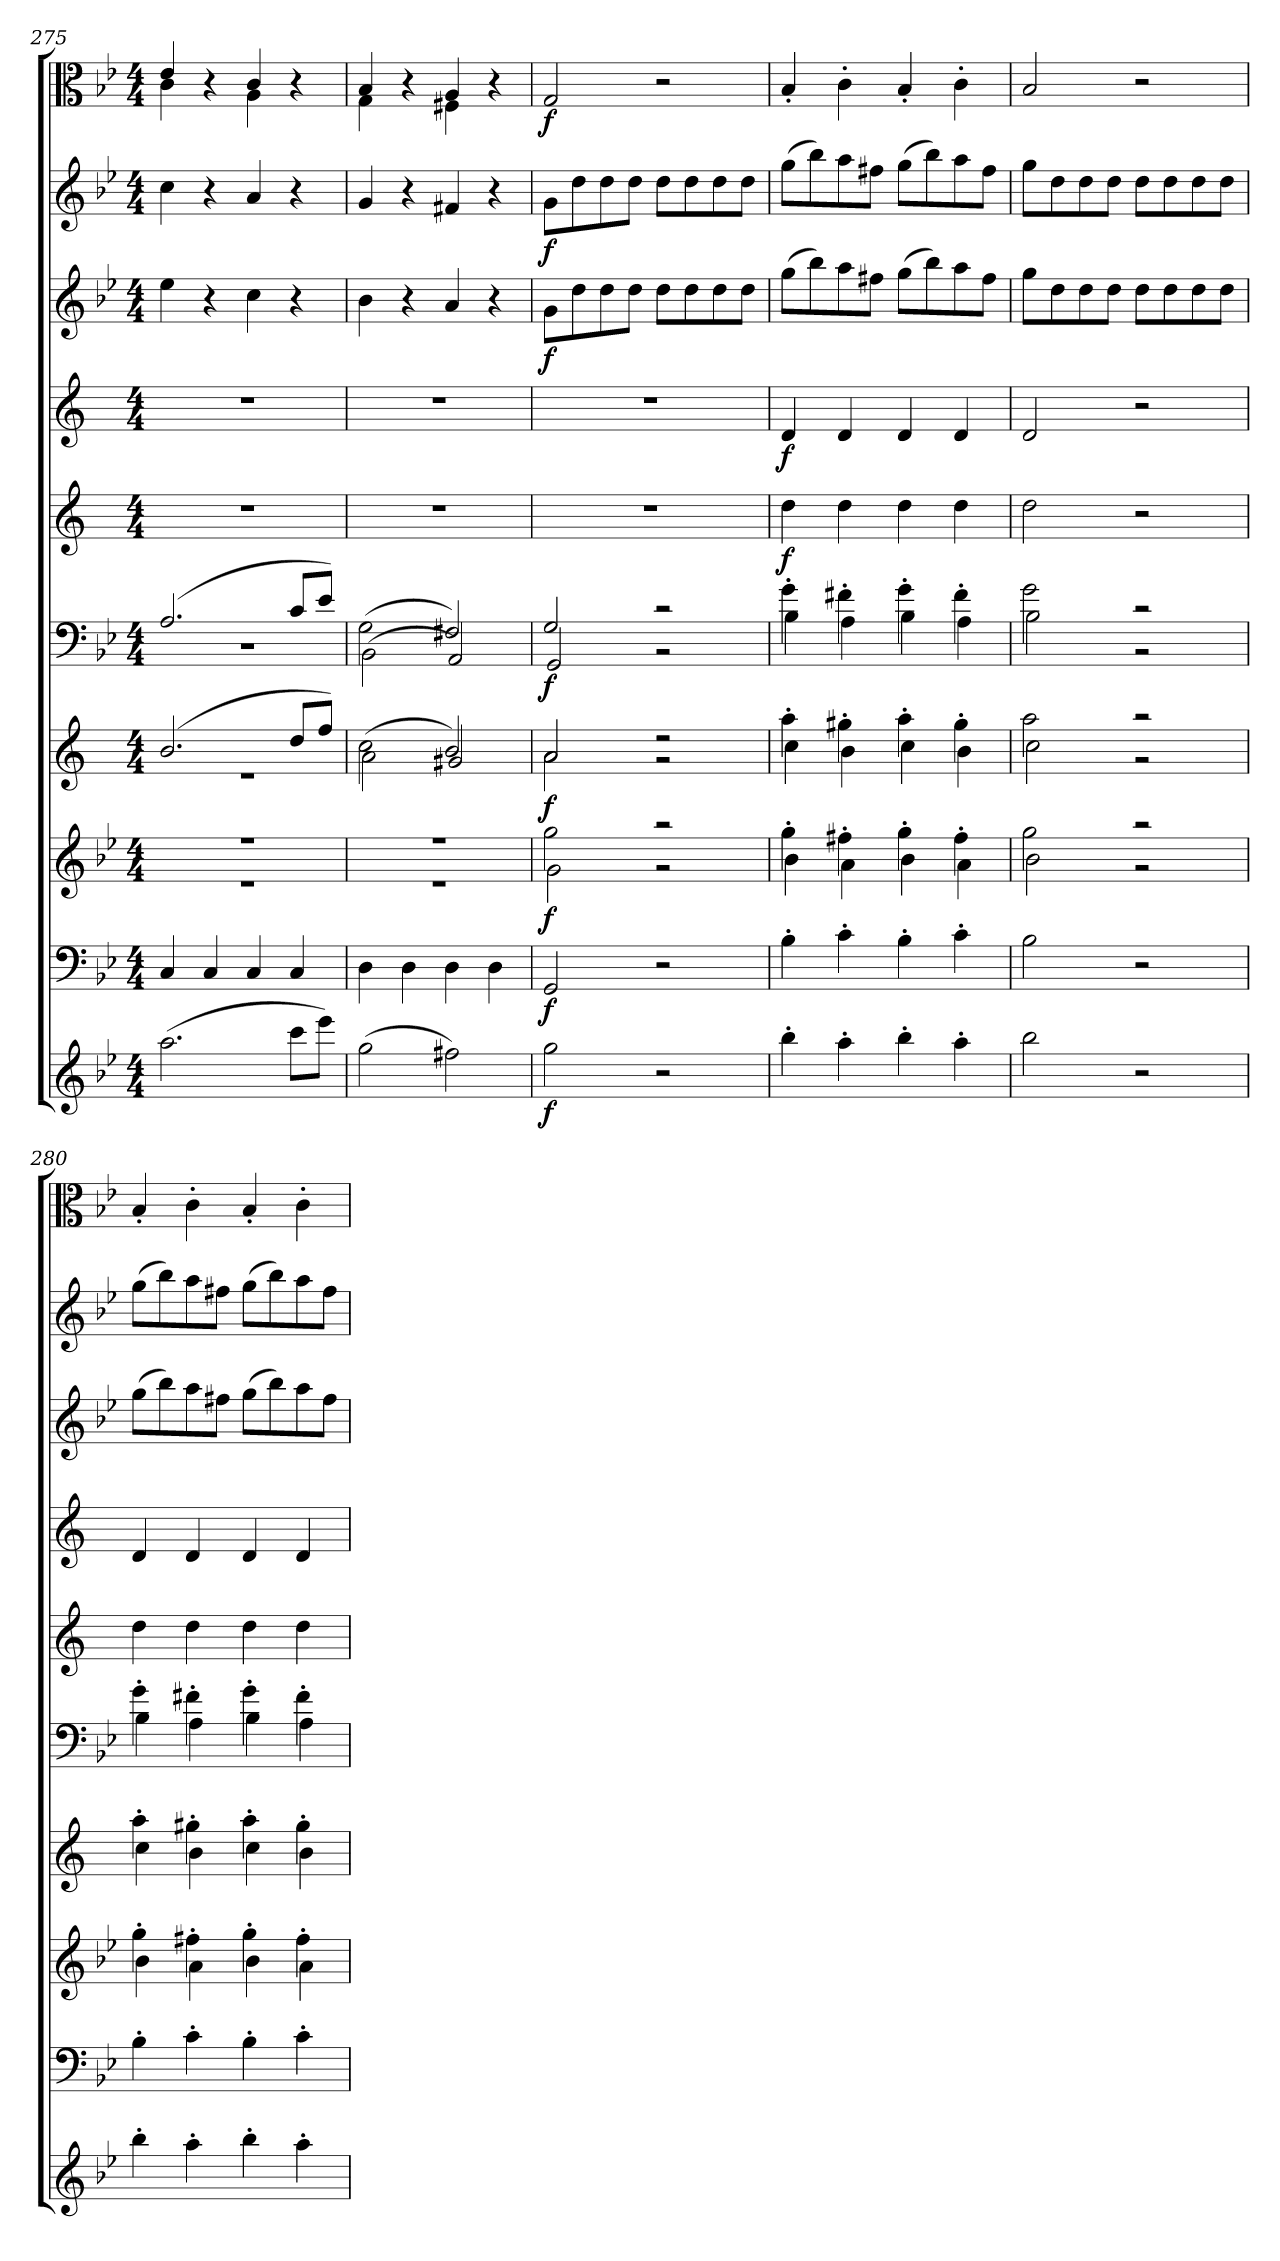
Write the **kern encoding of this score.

**kern	**dynam	**kern	**dynam	**kern	**dynam	**kern	**dynam	**kern	**dynam	**kern	**dynam	**kern	**dynam	**kern	**dynam	**kern	**dynam	**kern	**dynam
*part10	*part10	*part9	*part9	*part8	*part8	*part7	*part7	*part6	*part6	*part5	*part5	*part4	*part4	*part3	*part3	*part2	*part2	*part1	*part1
*staff10	*staff10	*staff9	*staff9	*staff8	*staff8	*staff7	*staff7	*staff6	*staff6	*staff5	*staff5	*staff4	*staff4	*staff3	*staff3	*staff2	*staff2	*staff1	*staff1
*clefG2	*	*clefF4	*	*clefG2	*	*clefG2	*	*clefF4	*	*clefG2	*	*clefG2	*	*clefG2	*	*clefG2	*	*clefC3	*
*k[b-e-]	*	*k[b-e-]	*	*k[b-e-]	*	*k[]	*	*k[b-e-]	*	*k[]	*	*k[]	*	*k[b-e-]	*	*k[b-e-]	*	*k[b-e-]	*
*g:	*	*g:	*	*g:	*	*	*	*g:	*	*	*	*	*	*g:	*	*g:	*	*g:	*
*M4/4	*	*M4/4	*	*M4/4	*	*M4/4	*	*M4/4	*	*M4/4	*	*M4/4	*	*M4/4	*	*M4/4	*	*M4/4	*
=275	=275	=275	=275	=275	=275	=275	=275	=275	=275	=275	=275	=275	=275	=275	=275	=275	=275	=275	=275
*	*	*	*	*^	*	*^	*	*^	*	*	*	*	*	*	*	*	*	*^	*
(2.aa\	.	4C/	.	1r	1r	.	(2.b/	1r	.	(2.A/	1r	.	1r	.	1r	.	4ee-\	.	4cc\	.	4e-/	4c\	.
.	.	4C/	.	.	.	.	.	.	.	.	.	.	.	.	.	.	4r	.	4r	.	4r	4ryy	.
.	.	4C/	.	.	.	.	.	.	.	.	.	.	.	.	.	.	4cc\	.	4a/	.	4c/	4A\	.
8ccc\L	.	4C/	.	.	.	.	8dd/L	.	.	8c/L	.	.	.	.	.	.	4r	.	4r	.	4r	4ryy	.
8eee-\J)	.	.	.	.	.	.	8ff/J)	.	.	8e-/J)	.	.	.	.	.	.	.	.	.	.	.	.	.
=276	=276	=276	=276	=276	=276	=276	=276	=276	=276	=276	=276	=276	=276	=276	=276	=276	=276	=276	=276	=276	=276	=276	=276
(2gg\	.	4D\	.	1r	1r	.	(2cc\	2a\	.	(2G\	(2BB-\	.	1r	.	1r	.	4b-\	.	4g/	.	4B-/	4G\	.
.	.	4D\	.	.	.	.	.	.	.	.	.	.	.	.	.	.	4r	.	4r	.	4r	4ryy	.
2ff#X\)	.	4D\	.	.	.	.	2b/)	2g#X/	.	2F#X/)	2AA/)	.	.	.	.	.	4a/	.	4f#X/	.	4A/	4F#X\	.
.	.	4D\	.	.	.	.	.	.	.	.	.	.	.	.	.	.	4r	.	4r	.	4r	4ryy	.
*	*	*	*	*	*	*	*	*	*	*	*	*	*	*	*	*	*	*	*	*	*v	*v	*
=277	=277	=277	=277	=277	=277	=277	=277	=277	=277	=277	=277	=277	=277	=277	=277	=277	=277	=277	=277	=277	=277	=277
2gg\	f	2GG/	f	2gg\	2g\	f	2a/	2a\	f	2G/	2GG/	f	1r	.	1r	.	8g\L	f	8g\L	f	2G/	f
.	.	.	.	.	.	.	.	.	.	.	.	.	.	.	.	.	8dd\	.	8dd\	.	.	.
.	.	.	.	.	.	.	.	.	.	.	.	.	.	.	.	.	8dd\	.	8dd\	.	.	.
.	.	.	.	.	.	.	.	.	.	.	.	.	.	.	.	.	8dd\J	.	8dd\J	.	.	.
2r	.	2r	.	2r	2r	.	2r	2r	.	2r	2r	.	.	.	.	.	8dd\L	.	8dd\L	.	2r	.
.	.	.	.	.	.	.	.	.	.	.	.	.	.	.	.	.	8dd\	.	8dd\	.	.	.
.	.	.	.	.	.	.	.	.	.	.	.	.	.	.	.	.	8dd\	.	8dd\	.	.	.
.	.	.	.	.	.	.	.	.	.	.	.	.	.	.	.	.	8dd\J	.	8dd\J	.	.	.
=278	=278	=278	=278	=278	=278	=278	=278	=278	=278	=278	=278	=278	=278	=278	=278	=278	=278	=278	=278	=278	=278	=278
4bb-'\	.	4B-'\	.	4gg'\	4b-\	.	4aa'\	4cc\	.	4g'\	4B-\	.	4dd\	f	4d/	f	(8gg\L	.	(8gg\L	.	4B-'/	.
.	.	.	.	.	.	.	.	.	.	.	.	.	.	.	.	.	8bb-\)	.	8bb-\)	.	.	.
4aa'\	.	4c'\	.	4ff#X'\	4a\	.	4gg#X'\	4b\	.	4f#X'\	4A\	.	4dd\	.	4d/	.	8aa\	.	8aa\	.	4c'\	.
.	.	.	.	.	.	.	.	.	.	.	.	.	.	.	.	.	8ff#X\J	.	8ff#X\J	.	.	.
4bb-'\	.	4B-'\	.	4gg'\	4b-\	.	4aa'\	4cc\	.	4g'\	4B-\	.	4dd\	.	4d/	.	(8gg\L	.	(8gg\L	.	4B-'/	.
.	.	.	.	.	.	.	.	.	.	.	.	.	.	.	.	.	8bb-\)	.	8bb-\)	.	.	.
4aa'\	.	4c'\	.	4ff#'\	4a\	.	4gg#'\	4b\	.	4f#'\	4A\	.	4dd\	.	4d/	.	8aa\	.	8aa\	.	4c'\	.
.	.	.	.	.	.	.	.	.	.	.	.	.	.	.	.	.	8ff#\J	.	8ff#\J	.	.	.
=279	=279	=279	=279	=279	=279	=279	=279	=279	=279	=279	=279	=279	=279	=279	=279	=279	=279	=279	=279	=279	=279	=279
2bb-\	.	2B-\	.	2gg\	2b-\	.	2aa\	2cc\	.	2g\	2B-\	.	2dd\	.	2d/	.	8gg\L	.	8gg\L	.	2B-/	.
.	.	.	.	.	.	.	.	.	.	.	.	.	.	.	.	.	8dd\	.	8dd\	.	.	.
.	.	.	.	.	.	.	.	.	.	.	.	.	.	.	.	.	8dd\	.	8dd\	.	.	.
.	.	.	.	.	.	.	.	.	.	.	.	.	.	.	.	.	8dd\J	.	8dd\J	.	.	.
2r	.	2r	.	2r	2r	.	2r	2r	.	2r	2r	.	2r	.	2r	.	8dd\L	.	8dd\L	.	2r	.
.	.	.	.	.	.	.	.	.	.	.	.	.	.	.	.	.	8dd\	.	8dd\	.	.	.
.	.	.	.	.	.	.	.	.	.	.	.	.	.	.	.	.	8dd\	.	8dd\	.	.	.
.	.	.	.	.	.	.	.	.	.	.	.	.	.	.	.	.	8dd\J	.	8dd\J	.	.	.
=280	=280	=280	=280	=280	=280	=280	=280	=280	=280	=280	=280	=280	=280	=280	=280	=280	=280	=280	=280	=280	=280	=280
4bb-'\	.	4B-'\	.	4gg'\	4b-\	.	4aa'\	4cc\	.	4g'\	4B-\	.	4dd\	.	4d/	.	(8gg\L	.	(8gg\L	.	4B-'/	.
.	.	.	.	.	.	.	.	.	.	.	.	.	.	.	.	.	8bb-\)	.	8bb-\)	.	.	.
4aa'\	.	4c'\	.	4ff#X'\	4a\	.	4gg#X'\	4b\	.	4f#X'\	4A\	.	4dd\	.	4d/	.	8aa\	.	8aa\	.	4c'\	.
.	.	.	.	.	.	.	.	.	.	.	.	.	.	.	.	.	8ff#X\J	.	8ff#X\J	.	.	.
4bb-'\	.	4B-'\	.	4gg'\	4b-\	.	4aa'\	4cc\	.	4g'\	4B-\	.	4dd\	.	4d/	.	(8gg\L	.	(8gg\L	.	4B-'/	.
.	.	.	.	.	.	.	.	.	.	.	.	.	.	.	.	.	8bb-\)	.	8bb-\)	.	.	.
4aa'\	.	4c'\	.	4ff#'\	4a\	.	4gg#'\	4b\	.	4f#'\	4A\	.	4dd\	.	4d/	.	8aa\	.	8aa\	.	4c'\	.
.	.	.	.	.	.	.	.	.	.	.	.	.	.	.	.	.	8ff#\J	.	8ff#\J	.	.	.
*	*	*	*	*v	*v	*	*	*	*	*v	*v	*	*	*	*	*	*	*	*	*	*	*
*	*	*	*	*	*	*v	*v	*	*	*	*	*	*	*	*	*	*	*	*	*
=	=	=	=	=	=	=	=	=	=	=	=	=	=	=	=	=	=	=	=
*-	*-	*-	*-	*-	*-	*-	*-	*-	*-	*-	*-	*-	*-	*-	*-	*-	*-	*-	*-
